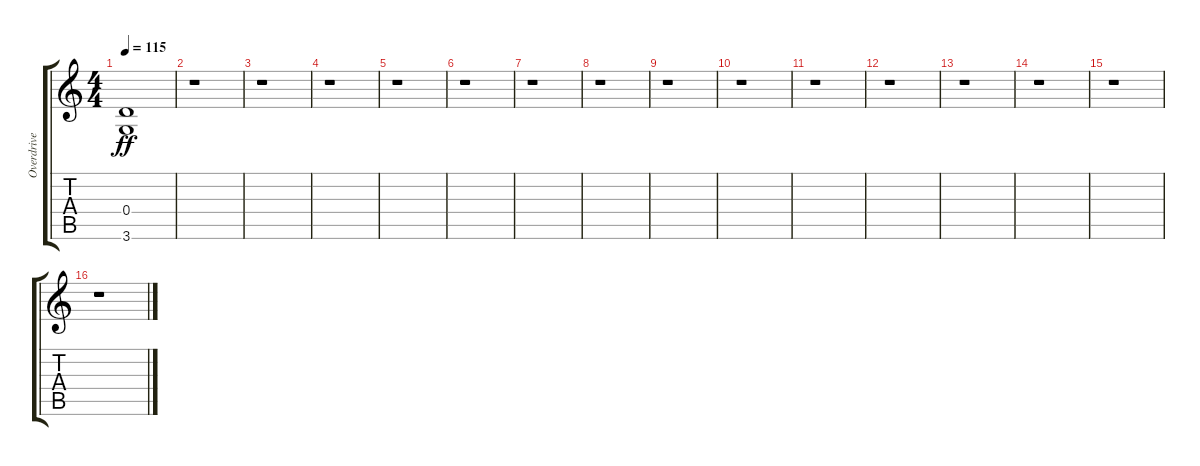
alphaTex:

\track ("Overdrive Guitar" "Overdrive ") {instrument overdrivenguitar}
\staff {score tabs}
\tuning (E4 B3 G3 D3 A2 E2) {hide}
\ts (4 4)
\tempo 115
\clef g2
\ks c
(0.4 3.6).1{dy ff} |
r.1 |
r.1 |
r.1 |
r.1 |
r.1 |
r.1 |
r.1 |
r.1 |
r.1 |
r.1 |
r.1 |
r.1 |
r.1 |
r.1 |
r.1
